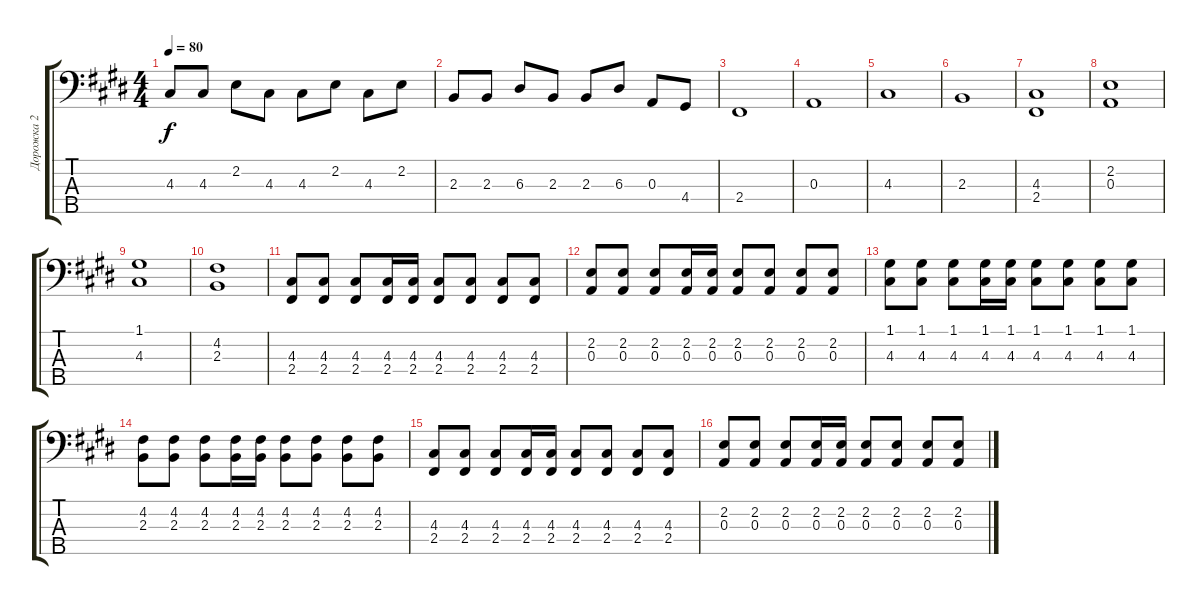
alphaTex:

\track ("Дорожка 2" "Дорожка 2") {instrument electricbasspick}
\staff {score tabs}
\tuning (G2 D2 A1 E1 A0) {hide}
\ts (4 4)
\tempo 80
\clef f4
\ks e
4.3.8{dy f} 4.3.8 2.2.8 4.3.8 4.3.8 2.2.8 4.3.8 2.2.8 |
2.3.8 2.3.8 6.3.8 2.3.8 2.3.8 6.3.8 0.3.8 4.4.8 |
2.4.1 |
0.3.1 |
4.3.1 |
2.3.1 |
(4.3 2.4).1 |
(2.2 0.3).1 |
(1.1 4.3).1 |
(4.2 2.3).1 |
(4.3 2.4).8 (4.3 2.4).8 (4.3 2.4).8 (4.3 2.4).16 (4.3 2.4).16 (4.3 2.4).8 (4.3 2.4).8 (4.3 2.4).8 (4.3 2.4).8 |
(2.2 0.3).8 (2.2 0.3).8 (2.2 0.3).8 (2.2 0.3).16 (2.2 0.3).16 (2.2 0.3).8 (2.2 0.3).8 (2.2 0.3).8 (2.2 0.3).8 |
(1.1 4.3).8 (1.1 4.3).8 (1.1 4.3).8 (1.1 4.3).16 (1.1 4.3).16 (1.1 4.3).8 (1.1 4.3).8 (1.1 4.3).8 (1.1 4.3).8 |
(4.2 2.3).8 (4.2 2.3).8 (4.2 2.3).8 (4.2 2.3).16 (4.2 2.3).16 (4.2 2.3).8 (4.2 2.3).8 (4.2 2.3).8 (4.2 2.3).8 |
(4.3 2.4).8 (4.3 2.4).8 (4.3 2.4).8 (4.3 2.4).16 (4.3 2.4).16 (4.3 2.4).8 (4.3 2.4).8 (4.3 2.4).8 (4.3 2.4).8 |
(2.2 0.3).8 (2.2 0.3).8 (2.2 0.3).8 (2.2 0.3).16 (2.2 0.3).16 (2.2 0.3).8 (2.2 0.3).8 (2.2 0.3).8 (2.2 0.3).8
